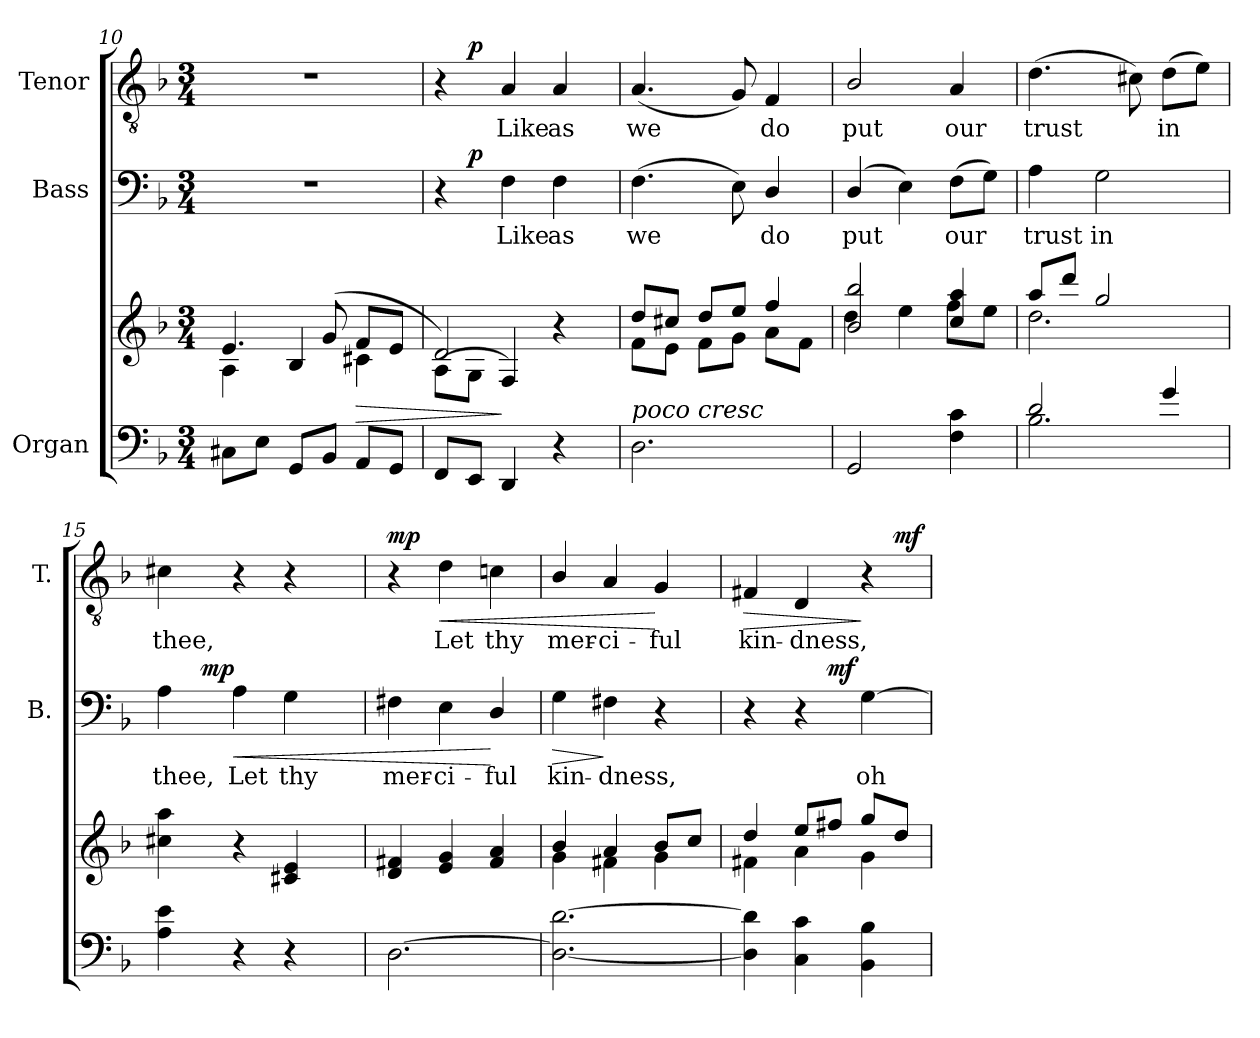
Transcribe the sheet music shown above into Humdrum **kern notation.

**kern	**kern	**dynam	**kern	**text	**dynam	**kern	**text	**dynam
*part3	*part3	*part3	*part2	*part2	*part2	*part1	*part1	*part1
*staff4	*staff3	*staff3/4	*staff2	*staff2	*staff2	*staff1	*staff1	*staff1
*I"Organ	*	*	*I"Bass	*	*	*I"Tenor	*	*
*	*	*	*I'B.	*	*	*I'T.	*	*
*clefF4	*clefG2	*	*clefF4	*	*	*clefGv2	*	*
*	*	*	*	*	*	*ITrd7c12	*	*
*k[b-]	*k[b-]	*	*k[b-]	*	*	*k[b-]	*	*
*F:	*F:	*	*F:	*	*	*F:	*	*
*M3/4	*M3/4	*	*M3/4	*	*	*M3/4	*	*
=10	=10	=10	=10	=10	=10	=10	=10	=10
*	*^	*	*	*	*	*	*	*
!	!	!	!	!LO:N:vis=1	!	!	!LO:N:vis=1	!	!
8C#Xi\L	4.ei/	4Ai\	.	2.r	.	.	2.r	.	.
8Ei\J	.	.	.	.	.	.	.	.	.
8GGi/L	.	4B-i/	.	.	.	.	.	.	.
8BB-i/J	(8gi/	.	.	.	.	.	.	.	.
!	!	!	!LO:HP:b	!	!	!	!	!	!
8AAi/L	8fi/L	4c#Xi\	>	.	.	.	.	.	.
8GGi/J	8ei/J	.	.	.	.	.	.	.	.
=11	=11	=11	=11	=11	=11	=11	=11	=11	=11
*	*	*	*	*^	*	*	*^	*	*
8FFi/L	2di/)	(8Ai\L	.	4r	8ryy	.	.	4r	8ryy	.	.
8EEi/J	.	8Gi\J	.	.	2ryy	.	p	.	2ryy	.	p
!	!	!	!	!	!	!LO:LY:b:color=#000000	!	!	!	!	!
!	!	!	!	!	!	!	!	!	!	!LO:LY:b:color=#000000	!
4DDi/	.	4Fi/)	]	4Fi\	.	Like	.	4AAi/	.	Like	.
!	!	!	!	!	!	!LO:LY:b:color=#000000	!	!	!	!	!
!	!	!	!	!	!	!	!	!	!	!LO:LY:b:color=#000000	!
4r	4r	4ryy	.	4Fi\	.	as	.	4AAi/	.	as	.
.	.	.	.	.	8ryy	.	.	.	8ryy	.	.
*	*	*	*	*v	*v	*	*	*	*	*	*
*	*	*	*	*	*	*	*v	*v	*	*
!!LO:LB:g=z
=12	=12	=12	=12	=12	=12	=12	=12	=12	=12
*	*	*	*	*^	*	*	*^	*	*
!	!	!	!	!	!	!LO:LY:b:color=#000000	!	!	!	!	!
*	*	*	*	*v	*v	*	*	*	*	*	*
*	*	*	*	*	*	*	*v	*v	*	*
*	*	*	*	*^	*	*	*^	*	*
!	!	!	!	!	!	!	!	!LO:TX:a:i:t=poco cresc	!	!	!
!	!	!	!	!LO:TX:a:i:t=poco cresc	!	!	!	!	!	!	!
!LO:TX:a:i:t=poco cresc	!	!	!	!	!	!	!	!	!	!	!
!	!	!	!	!	!	!	!	!	!	!LO:LY:b:color=#000000	!
*	*	*	*	*v	*v	*	*	*	*	*	*
*	*	*	*	*	*	*	*v	*v	*	*
2.Di\	8ddi/L	8fi\L	.	(4.Fi\	we	.	(4.AAi/	we	.
.	8cc#Xi/J	8ei\J	.	.	.	.	.	.	.
.	8ddi/L	8fi\L	.	.	.	.	.	.	.
.	8eei/J	8gi\J	.	8Ei\)	.	.	8GGi/)	.	.
!	!	!	!	!	!LO:LY:b:color=#000000	!	!	!	!
!	!	!	!	!	!	!	!	!LO:LY:b:color=#000000	!
.	4ffi/	8ai\L	.	4Di/	do	.	4FFi/	do	.
.	.	8fi\J	.	.	.	.	.	.	.
=13	=13	=13	=13	=13	=13	=13	=13	=13	=13
!	!	!	!	!	!LO:LY:b:color=#000000	!	!	!	!
!	!	!	!	!	!	!	!	!LO:LY:b:color=#000000	!
2GGi/	2b-i/ 2bb-i	4ddi\	.	(4Di/	put	.	2BB-i/	put	.
.	.	4eei\	.	4Ei\)	.	.	.	.	.
!	!	!	!	!	!LO:LY:b:color=#000000	!	!	!	!
!	!	!	!	!	!	!	!	!LO:LY:b:color=#000000	!
4Fi\ 4ci	4cci/ 4aai	8ffi\L	.	(8Fi\L	our	.	4AAi/	our	.
.	.	8eei\J	.	8Gi\J)	.	.	.	.	.
=14	=14	=14	=14	=14	=14	=14	=14	=14	=14
*^	*	*	*	*	*	*	*	*	*
!	!	!	!	!	!	!LO:LY:b:color=#000000	!	!	!	!
!	!	!	!	!	!	!	!	!	!LO:LY:b:color=#000000	!
2di/	2.B-i\	8aai/L	2.ddi\	.	4Ai\	trust	.	(4.Di\	trust	.
.	.	8dddi/J	.	.	.	.	.	.	.	.
!	!	!	!	!	!	!LO:LY:b:color=#000000	!	!	!	!
.	.	2ggi/	.	.	2Gi\	in	.	.	.	.
.	.	.	.	.	.	.	.	8C#Xi\)	.	.
!	!	!	!	!	!	!	!	!	!LO:LY:b:color=#000000	!
4gi/	.	.	.	.	.	.	.	(8Di\L	in	.
.	.	.	.	.	.	.	.	8Ei\J)	.	.
*v	*v	*	*	*	*	*	*	*	*	*
*	*v	*v	*	*	*	*	*	*	*
=15	=15	=15	=15	=15	=15	=15	=15	=15
!	!	!	!	!LO:LY:b:color=#000000	!	!	!	!
!	!	!	!	!	!	!	!LO:LY:b:color=#000000	!
*	*	*	*^	*	*	*	*	*
4Ai\ 4ei	4cc#Xi\ 4aai	.	4Ai\	8ryy	thee,	.	4C#Xi\	thee,	.
.	.	.	.	64ryy	.	.	.	.	.
.	.	.	.	1024ryy	.	.	.	.	.
.	.	.	.	2ryy	.	mp	.	.	.
!	!	!	!	!	!LO:LY:b:color=#000000	!LO:HP:b	!	!	!
4r	4r	.	4Ai\	.	Let	<	4r	.	.
!	!	!	!	!	!LO:LY:b:color=#000000	!	!	!	!
4r	4c#Xi/ 4ei	.	4Gi\	.	thy	.	4r	.	.
.	.	.	.	16ryy	.	.	.	.	.
.	.	.	.	32ryy	.	.	.	.	.
.	.	.	.	128...ryy	.	.	.	.	.
*	*	*	*v	*v	*	*	*	*	*
=16	=16	=16	=16	=16	=16	=16	=16	=16
*	*	*	*^	*	*	*	*	*
!	!	!	!	!	!LO:LY:b:color=#000000	!	!	!	!
*	*	*	*v	*v	*	*	*	*	*
[2.Di\	4di/ 4f#Xi	.	4F#Xi\	mer-	.	4r	.	mp
!	!	!	!	!LO:LY:b:color=#000000	!	!	!	!
!	!	!	!	!	!	!	!LO:LY:b:color=#000000	!LO:HP:b
.	4ei/ 4gi	.	4Ei\	-ci-	.	4Di\	Let	<
!	!	!	!	!LO:LY:b:color=#000000	!	!	!	!
!	!	!	!	!	!	!	!LO:LY:b:color=#000000	!
.	4f#i/ 4ai	.	4Di/	-ful	[	4Cni\	thy	.
=17	=17	=17	=17	=17	=17	=17	=17	=17
*	*^	*	*	*	*	*	*	*
!	!	!	!	!	!LO:LY:b:color=#000000	!LO:HP:b	!	!	!
!	!	!	!	!	!	!	!	!LO:LY:b:color=#000000	!
2.Di\_ [2.di	4b-i/	4gi\	.	4Gi\	kin-	>	4BB-i/	mer-	.
!	!	!	!	!	!LO:LY:b:color=#000000	!	!	!	!
!	!	!	!	!	!	!	!	!LO:LY:b:color=#000000	!
.	4ai/	4f#Xi\	.	4F#Xi\	-dness,	]	4AAi/	-ci-	.
!	!	!	!	!	!	!	!	!LO:LY:b:color=#000000	!
.	8b-i/L	4gi\	.	4r	.	.	4GGi/	-ful	[
.	8cci/J	.	.	.	.	.	.	.	.
!!LO:PB:g=z
=18	=18	=18	=18	=18	=18	=18	=18	=18	=18
!	!	!	!	!	!	!	!	!LO:LY:b:color=#000000	!LO:HP:b
*	*	*	*	*^	*	*	*^	*	*
4Di\] 4di]	4ddi/	4f#Xi\	.	4r	4.ryy	.	.	4FF#Xi/	2ryy	kin-	>
!	!	!	!	!	!	!	!	!	!	!LO:LY:b:color=#000000	!
4Ci\ 4ci	8eei/L	4ai\	.	4r	.	.	.	4DDi/	.	-dness,	.
.	8ff#Xi/J	.	.	.	4.ryy	.	mf	.	.	.	.
!	!	!	!	!	!	!LO:LY:b:color=#000000	!	!	!	!	!
4BB-i\ 4B-i	8ggi/L	4gi\	.	[4Gi\	.	oh	.	4r	8ryy	.	]
.	8ddi/J	.	.	.	.	.	.	.	8ryy	.	mf
*	*v	*v	*	*	*	*	*	*v	*v	*	*
*	*	*	*v	*v	*	*	*	*	*
=	=	=	=	=	=	=	=	=
*-	*-	*-	*-	*-	*-	*-	*-	*-
